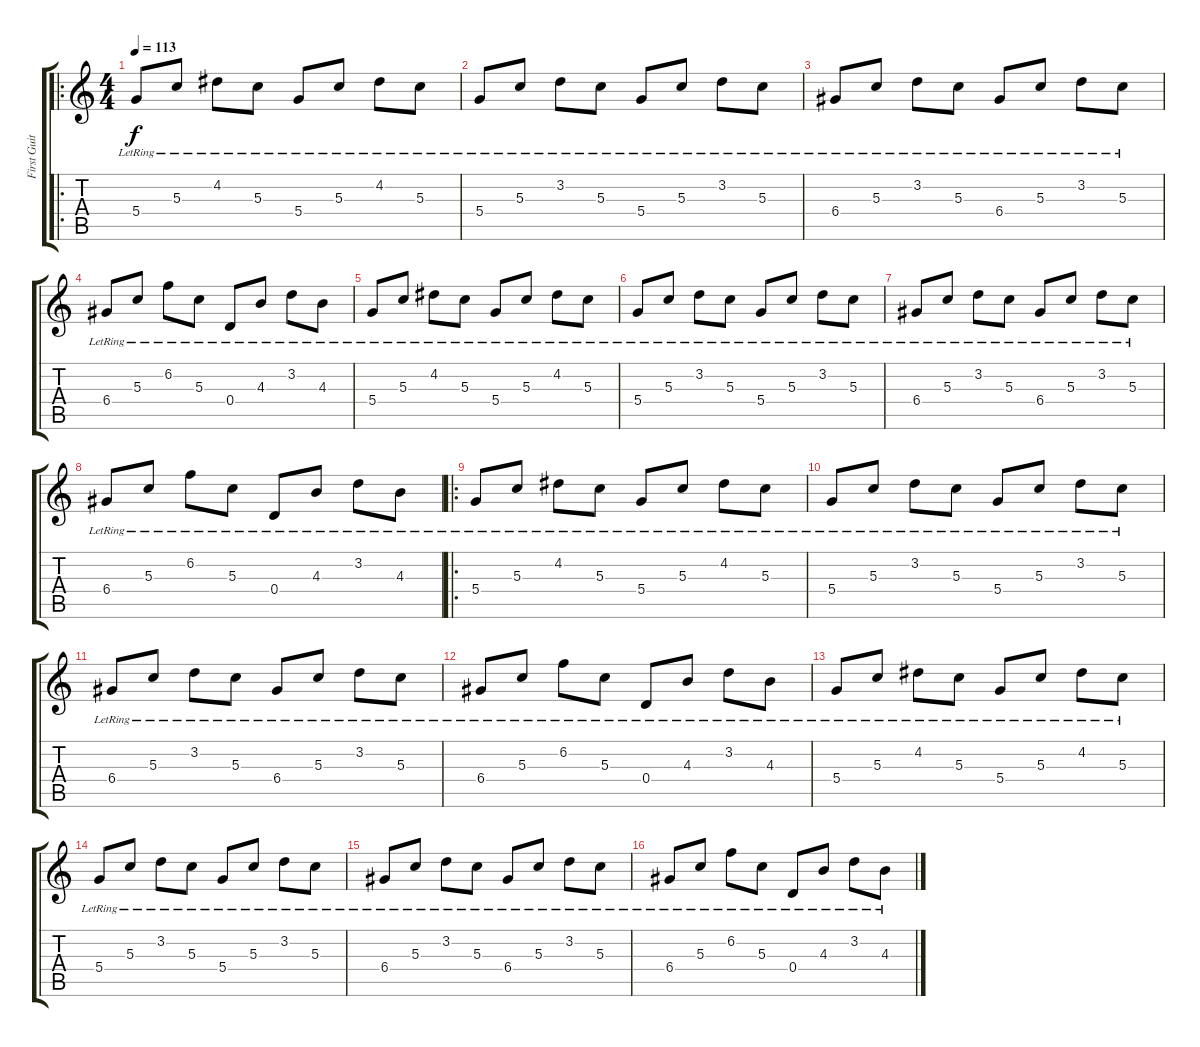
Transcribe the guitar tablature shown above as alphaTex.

\track ("First Guitar" "First Guit") {instrument electricguitarclean}
\staff {score tabs}
\tuning (E4 B3 G3 D3 A2 E2) {hide}
\ro
\ts (4 4)
\tempo 113
\clef g2
\ks c
5.4{lr}.8{dy f} 5.3{lr}.8 4.2{lr}.8 5.3{lr}.8 5.4{lr}.8 5.3{lr}.8 4.2{lr}.8 5.3{lr}.8 |
5.4{lr}.8 5.3{lr}.8 3.2{lr}.8 5.3{lr}.8 5.4{lr}.8 5.3{lr}.8 3.2{lr}.8 5.3{lr}.8 |
6.4{lr}.8 5.3{lr}.8 3.2{lr}.8 5.3{lr}.8 6.4{lr}.8 5.3{lr}.8 3.2{lr}.8 5.3{lr}.8 |
6.4{lr}.8 5.3{lr}.8 6.2{lr}.8 5.3{lr}.8 0.4{lr}.8 4.3{lr}.8 3.2{lr}.8 4.3{lr}.8 |
5.4{lr}.8 5.3{lr}.8 4.2{lr}.8 5.3{lr}.8 5.4{lr}.8 5.3{lr}.8 4.2{lr}.8 5.3{lr}.8 |
5.4{lr}.8 5.3{lr}.8 3.2{lr}.8 5.3{lr}.8 5.4{lr}.8 5.3{lr}.8 3.2{lr}.8 5.3{lr}.8 |
6.4{lr}.8 5.3{lr}.8 3.2{lr}.8 5.3{lr}.8 6.4{lr}.8 5.3{lr}.8 3.2{lr}.8 5.3{lr}.8 |
6.4{lr}.8 5.3{lr}.8 6.2{lr}.8 5.3{lr}.8 0.4{lr}.8 4.3{lr}.8 3.2{lr}.8 4.3{lr}.8 |
\ro
5.4{lr}.8 5.3{lr}.8 4.2{lr}.8 5.3{lr}.8 5.4{lr}.8 5.3{lr}.8 4.2{lr}.8 5.3{lr}.8 |
5.4{lr}.8 5.3{lr}.8 3.2{lr}.8 5.3{lr}.8 5.4{lr}.8 5.3{lr}.8 3.2{lr}.8 5.3{lr}.8 |
6.4{lr}.8 5.3{lr}.8 3.2{lr}.8 5.3{lr}.8 6.4{lr}.8 5.3{lr}.8 3.2{lr}.8 5.3{lr}.8 |
6.4{lr}.8 5.3{lr}.8 6.2{lr}.8 5.3{lr}.8 0.4{lr}.8 4.3{lr}.8 3.2{lr}.8 4.3{lr}.8 |
5.4{lr}.8 5.3{lr}.8 4.2{lr}.8 5.3{lr}.8 5.4{lr}.8 5.3{lr}.8 4.2{lr}.8 5.3{lr}.8 |
5.4{lr}.8 5.3{lr}.8 3.2{lr}.8 5.3{lr}.8 5.4{lr}.8 5.3{lr}.8 3.2{lr}.8 5.3{lr}.8 |
6.4{lr}.8 5.3{lr}.8 3.2{lr}.8 5.3{lr}.8 6.4{lr}.8 5.3{lr}.8 3.2{lr}.8 5.3{lr}.8 |
6.4{lr}.8 5.3{lr}.8 6.2{lr}.8 5.3{lr}.8 0.4{lr}.8 4.3{lr}.8 3.2{lr}.8 4.3{lr}.8
